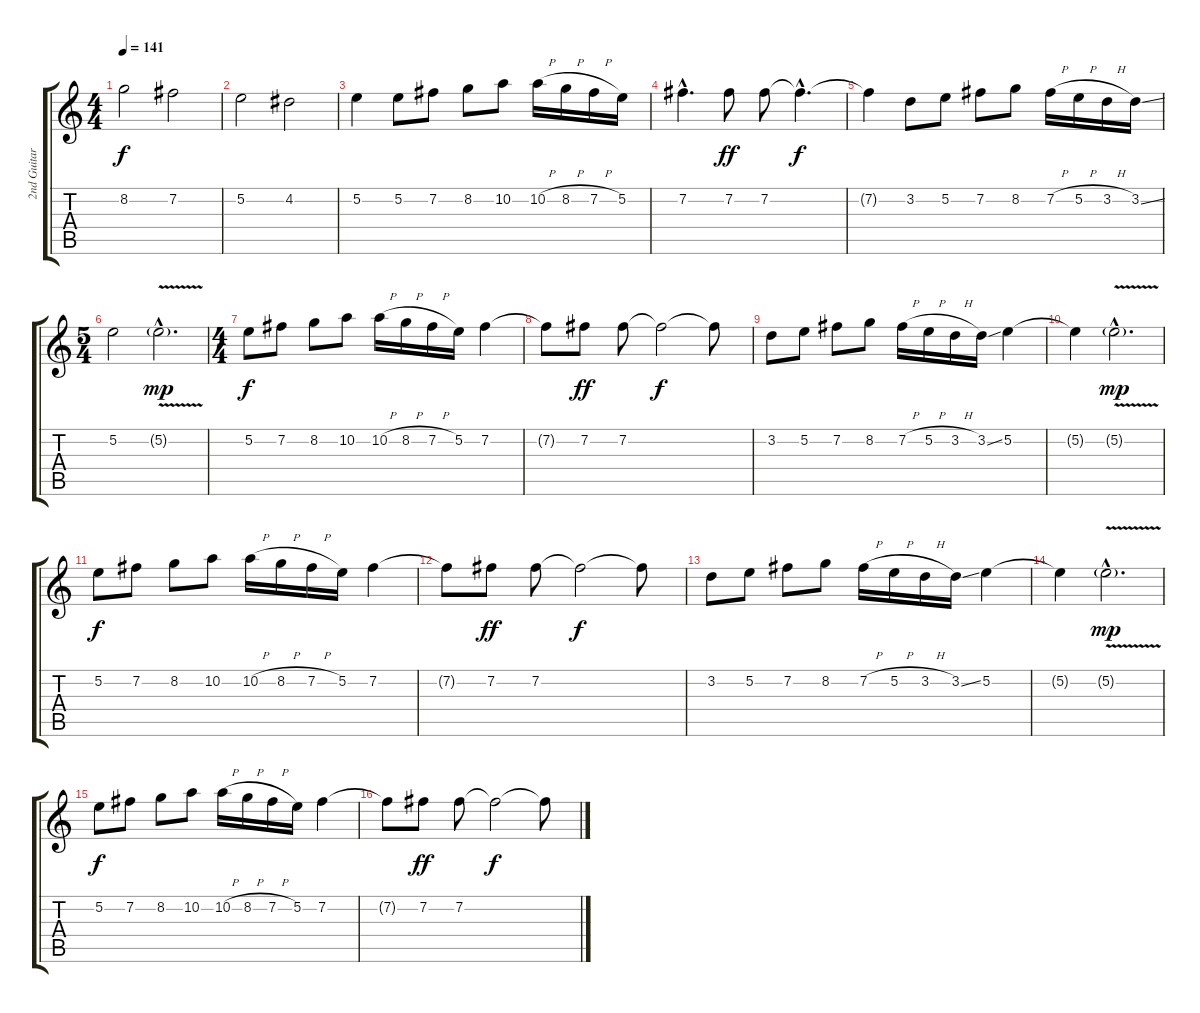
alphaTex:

\track ("2nd Guitar" "2nd Guitar") {instrument distortionguitar}
\staff {score tabs}
\tuning (E4 B3 G3 D3 A2 E2) {hide}
\ts (4 4)
\tempo 141
\clef g2
\ks c
8.2.2{dy f instrument distortionguitar} 7.2.2 |
5.2.2 4.2.2 |
5.2.4 5.2.8 7.2.8 8.2.8 10.2.8 10.2{h}.16 8.2{h}.16 7.2{h}.16 5.2.16 |
7.2{hac}.4{d} 7.2.8{dy ff} 7.2.8 7.2{hac t}.4{d dy f} |
7.2{t}.4 3.2.8 5.2.8 7.2.8 8.2.8 7.2{h}.16 5.2{h}.16 3.2{h}.16 3.2{ss}.16 |
\ts (5 4)
5.2.2 5.2{v g hac}.2{d dy mp} |
\ts (4 4)
5.2.8{dy f} 7.2.8 8.2.8 10.2.8 10.2{h}.16 8.2{h}.16 7.2{h}.16 5.2.16 7.2.4 |
7.2{t}.8 7.2.8{dy ff} 7.2.8 7.2{t}.2{dy f} 7.2{t}.8 |
3.2.8 5.2.8 7.2.8 8.2.8 7.2{h}.16 5.2{h}.16 3.2{h}.16 3.2{ss}.16 5.2.4 |
5.2{t}.4 5.2{v g hac}.2{d dy mp} |
5.2.8{dy f} 7.2.8 8.2.8 10.2.8 10.2{h}.16 8.2{h}.16 7.2{h}.16 5.2.16 7.2.4 |
7.2{t}.8 7.2.8{dy ff} 7.2.8 7.2{t}.2{dy f} 7.2{t}.8 |
3.2.8 5.2.8 7.2.8 8.2.8 7.2{h}.16 5.2{h}.16 3.2{h}.16 3.2{ss}.16 5.2.4 |
5.2{t}.4 5.2{v g hac}.2{d dy mp} |
5.2.8{dy f} 7.2.8 8.2.8 10.2.8 10.2{h}.16 8.2{h}.16 7.2{h}.16 5.2.16 7.2.4 |
7.2{t}.8 7.2.8{dy ff} 7.2.8 7.2{t}.2{dy f} 7.2{t}.8
